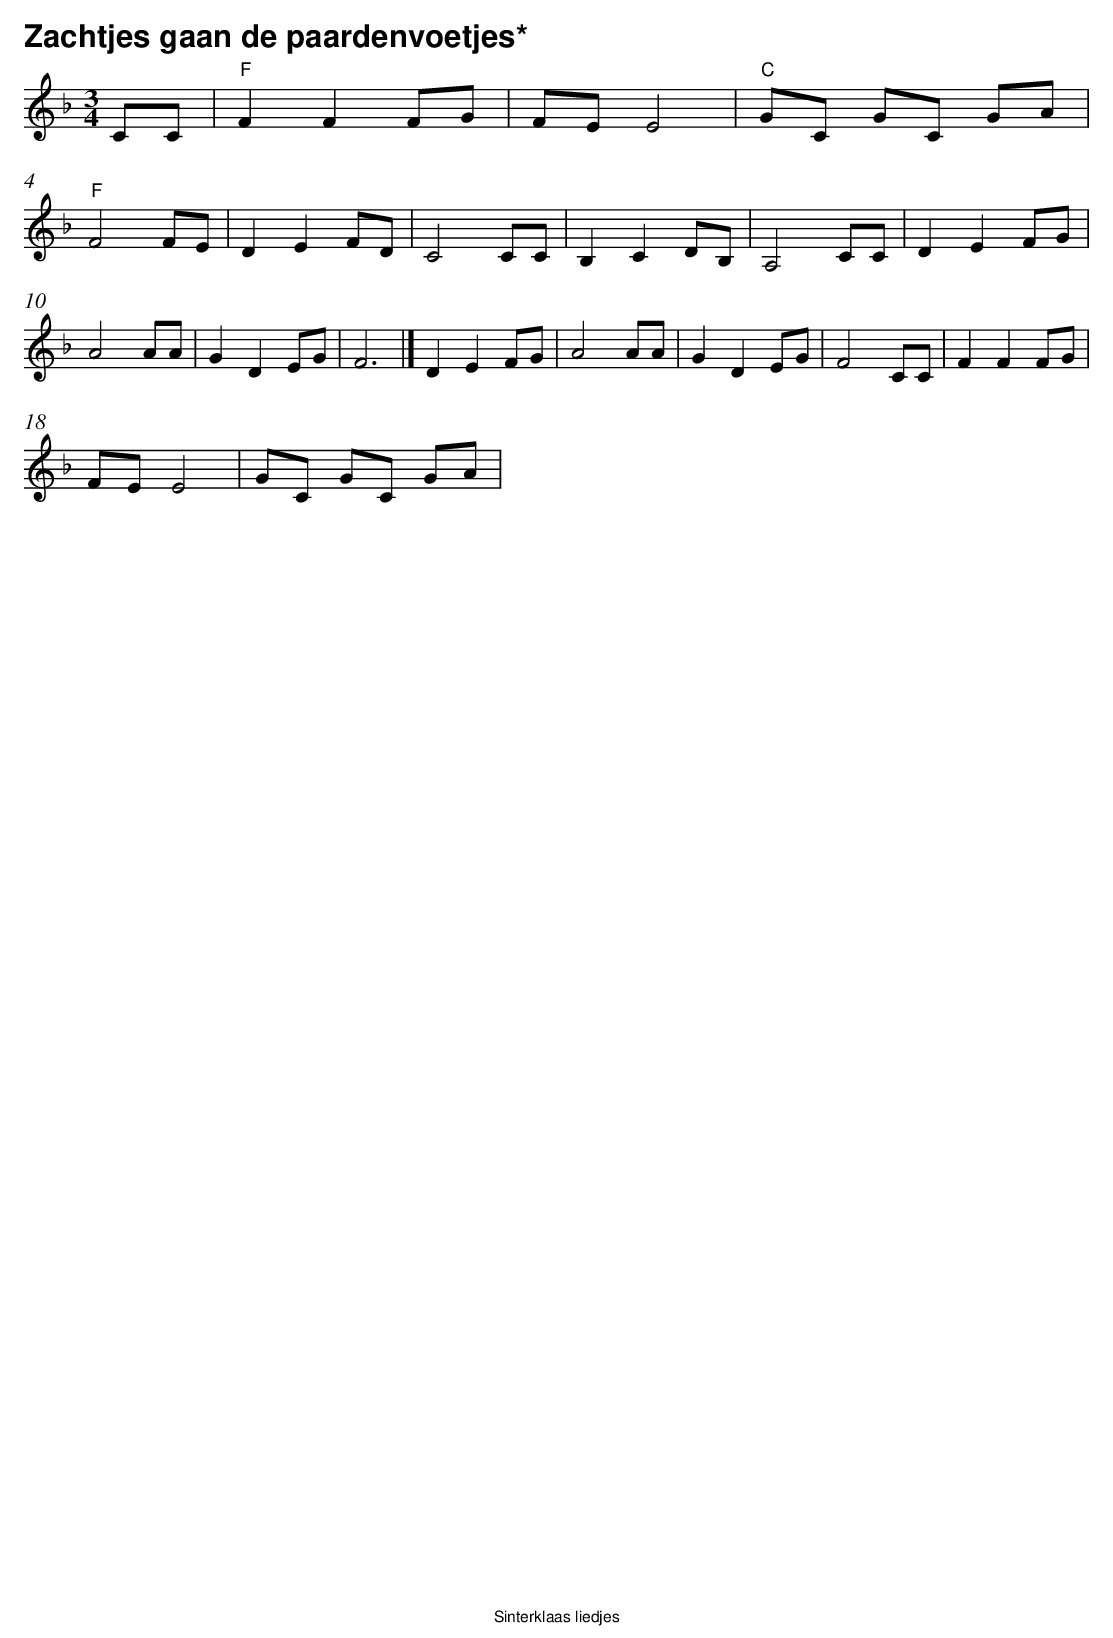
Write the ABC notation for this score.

X:1
T:Zachtjes gaan de paardenvoetjes*
L:1/8
M:3/4
K:Fmaj
V:1 clef=treble
V:1
CC |"F" F2 F2 FG | FE E4 | "C"GC GC GA |$ "F"F4 FE | D2 E2 FD | C4 CC | B,2 C2 DB, | A,4 CC | D2 E2 FG |$ A4 AA |
G2 D2 EG | F6 |]  D2 E2 FG | A4 AA | G2 D2 EG | F4 CC | F2 F2 FG |$ FE E4 | GC GC GA |
